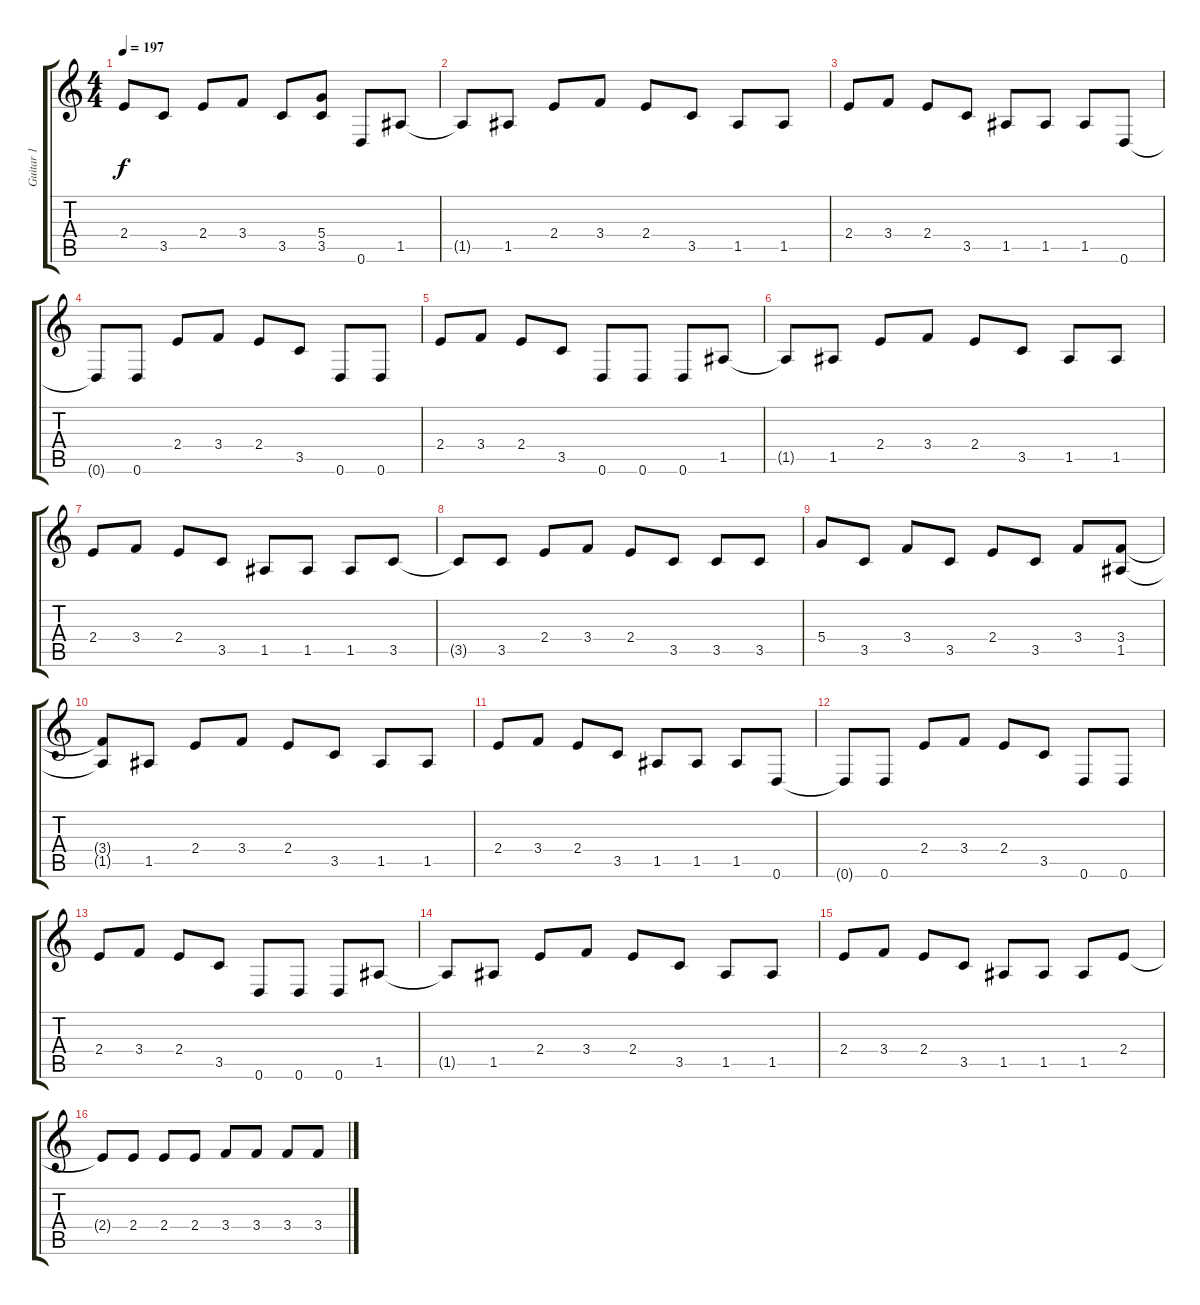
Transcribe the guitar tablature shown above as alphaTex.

\track ("Guitar 1" "Guitar 1") {instrument distortionguitar}
\staff {score tabs}
\tuning (E4 B3 G3 D3 A2 D2) {hide}
\ts (4 4)
\tempo 197
\clef g2
\ks c
2.4.8{dy f} 3.5.8 2.4.8 3.4.8 3.5.8 (5.4 3.5).8 0.6.8 1.5.8 |
1.5{t}.8 1.5.8 2.4.8 3.4.8 2.4.8 3.5.8 1.5.8 1.5.8 |
2.4.8 3.4.8 2.4.8 3.5.8 1.5.8 1.5.8 1.5.8 0.6.8 |
0.6{t}.8 0.6.8 2.4.8 3.4.8 2.4.8 3.5.8 0.6.8 0.6.8 |
2.4.8 3.4.8 2.4.8 3.5.8 0.6.8 0.6.8 0.6.8 1.5.8 |
1.5{t}.8 1.5.8 2.4.8 3.4.8 2.4.8 3.5.8 1.5.8 1.5.8 |
2.4.8 3.4.8 2.4.8 3.5.8 1.5.8 1.5.8 1.5.8 3.5.8 |
3.5{t}.8 3.5.8 2.4.8 3.4.8 2.4.8 3.5.8 3.5.8 3.5.8 |
5.4.8 3.5.8 3.4.8 3.5.8 2.4.8 3.5.8 3.4.8 (3.4 1.5).8 |
(3.4{t} 1.5{t}).8 1.5.8 2.4.8 3.4.8 2.4.8 3.5.8 1.5.8 1.5.8 |
2.4.8 3.4.8 2.4.8 3.5.8 1.5.8 1.5.8 1.5.8 0.6.8 |
0.6{t}.8 0.6.8 2.4.8 3.4.8 2.4.8 3.5.8 0.6.8 0.6.8 |
2.4.8 3.4.8 2.4.8 3.5.8 0.6.8 0.6.8 0.6.8 1.5.8 |
1.5{t}.8 1.5.8 2.4.8 3.4.8 2.4.8 3.5.8 1.5.8 1.5.8 |
2.4.8 3.4.8 2.4.8 3.5.8 1.5.8 1.5.8 1.5.8 2.4.8 |
2.4{t}.8 2.4.8 2.4.8 2.4.8 3.4.8 3.4.8 3.4.8 3.4.8
